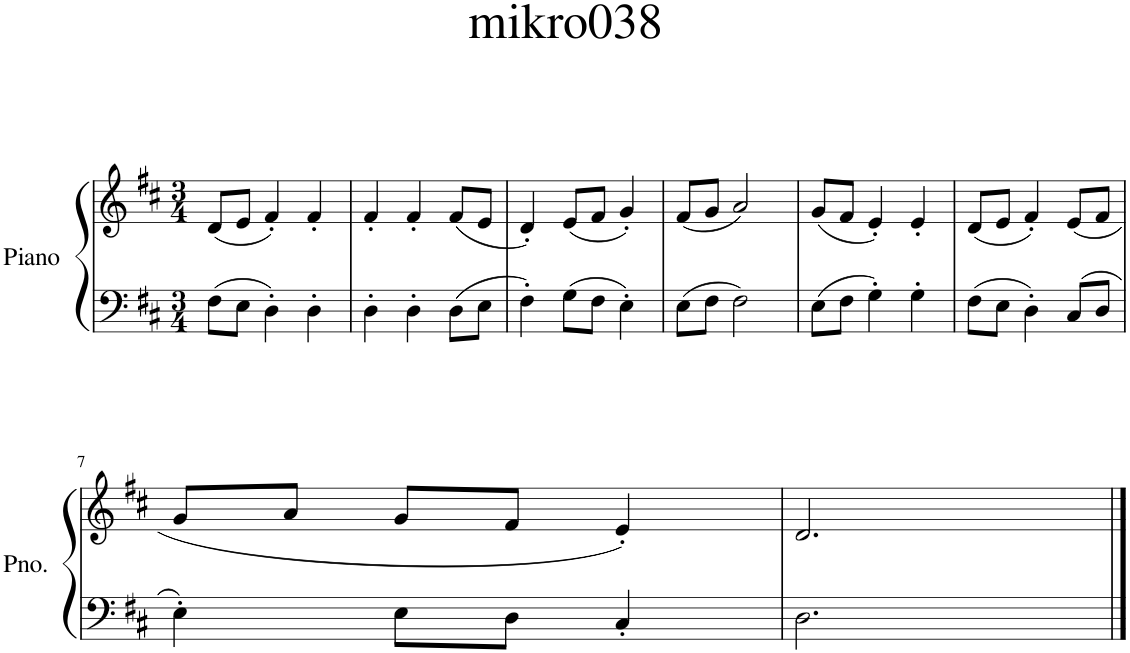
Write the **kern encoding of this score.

**kern	**kern
*part1	*part1
*staff2	*staff1
*I"Piano	*
*I'Pno.	*
*clefF4	*clefG2
*k[f#c#]	*k[f#c#]
*M3/4	*M3/4
=1	=1
8F#\L	(8d/L
8E\J	8e/J
4D'\	4f#'/)
4D'\	4f#'/
=2	=2
4D'\	4f#'/
4D'\	4f#'/
8D\L	(8f#/L
8E\J	8e/J
=3	=3
4F#'\	4d'/)
8G\L	(8e/L
8F#\J	8f#/J
4E'\	4g'/)
=4	=4
8E\L	(8f#/L
8F#\J	8g/J
2F#\	2a/)
=5	=5
8E\L	(8g/L
8F#\J	8f#/J
4G'\	4e'/)
4G'\	4e'/
=6	=6
8F#\L	(8d/L
8E\J	8e/J
4D'\	4f#'/)
8C#/L	(8e/L
8D/J	8f#/J
!!LO:LB:g=z
=7	=7
4E'\	8g/L
.	8a/J
8E\L	8g/L
8D\J	8f#/J
4C#'/	4e'/)
=8	=8
2.D\	2.d/
==	==
*-	*-
